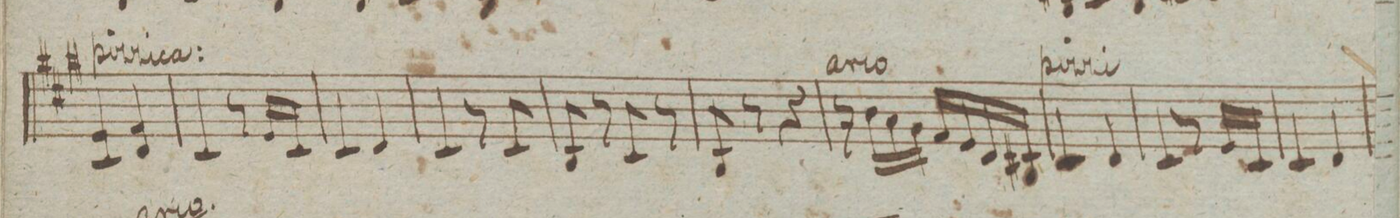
**kern	**dynam
*I"Violino 2do	*
*clefG2	*
*k[f#c#g#]	*
*M2/4	*
4e 4c#/	.
4f# 4d/	.
=36	=36
4c#/	.
8r	.
16e/LL	.
16c#/JJ	.
=37	=37
4c#/	.
4d/	.
=38	=38
4c#/	.
8r	.
8c#/	.
=39	=39
8B/	.
8r	.
8c#/	.
8r	.
=40	=40
8B/	.
8r	.
4r	.
=41	=41
16r	.
16b\LL	.
16a\	.
16g#\JJ	.
16f#/LL	.
16e/	.
16d/	.
16B#X/JJ	.
=42	=42
4c#/	.
4d/	.
=43	=43
4c#/	.
8r	.
16e/LL	.
16c#/JJ	.
=44	=44
4c#/	.
4d/	.
=45	=45
*-	*-
